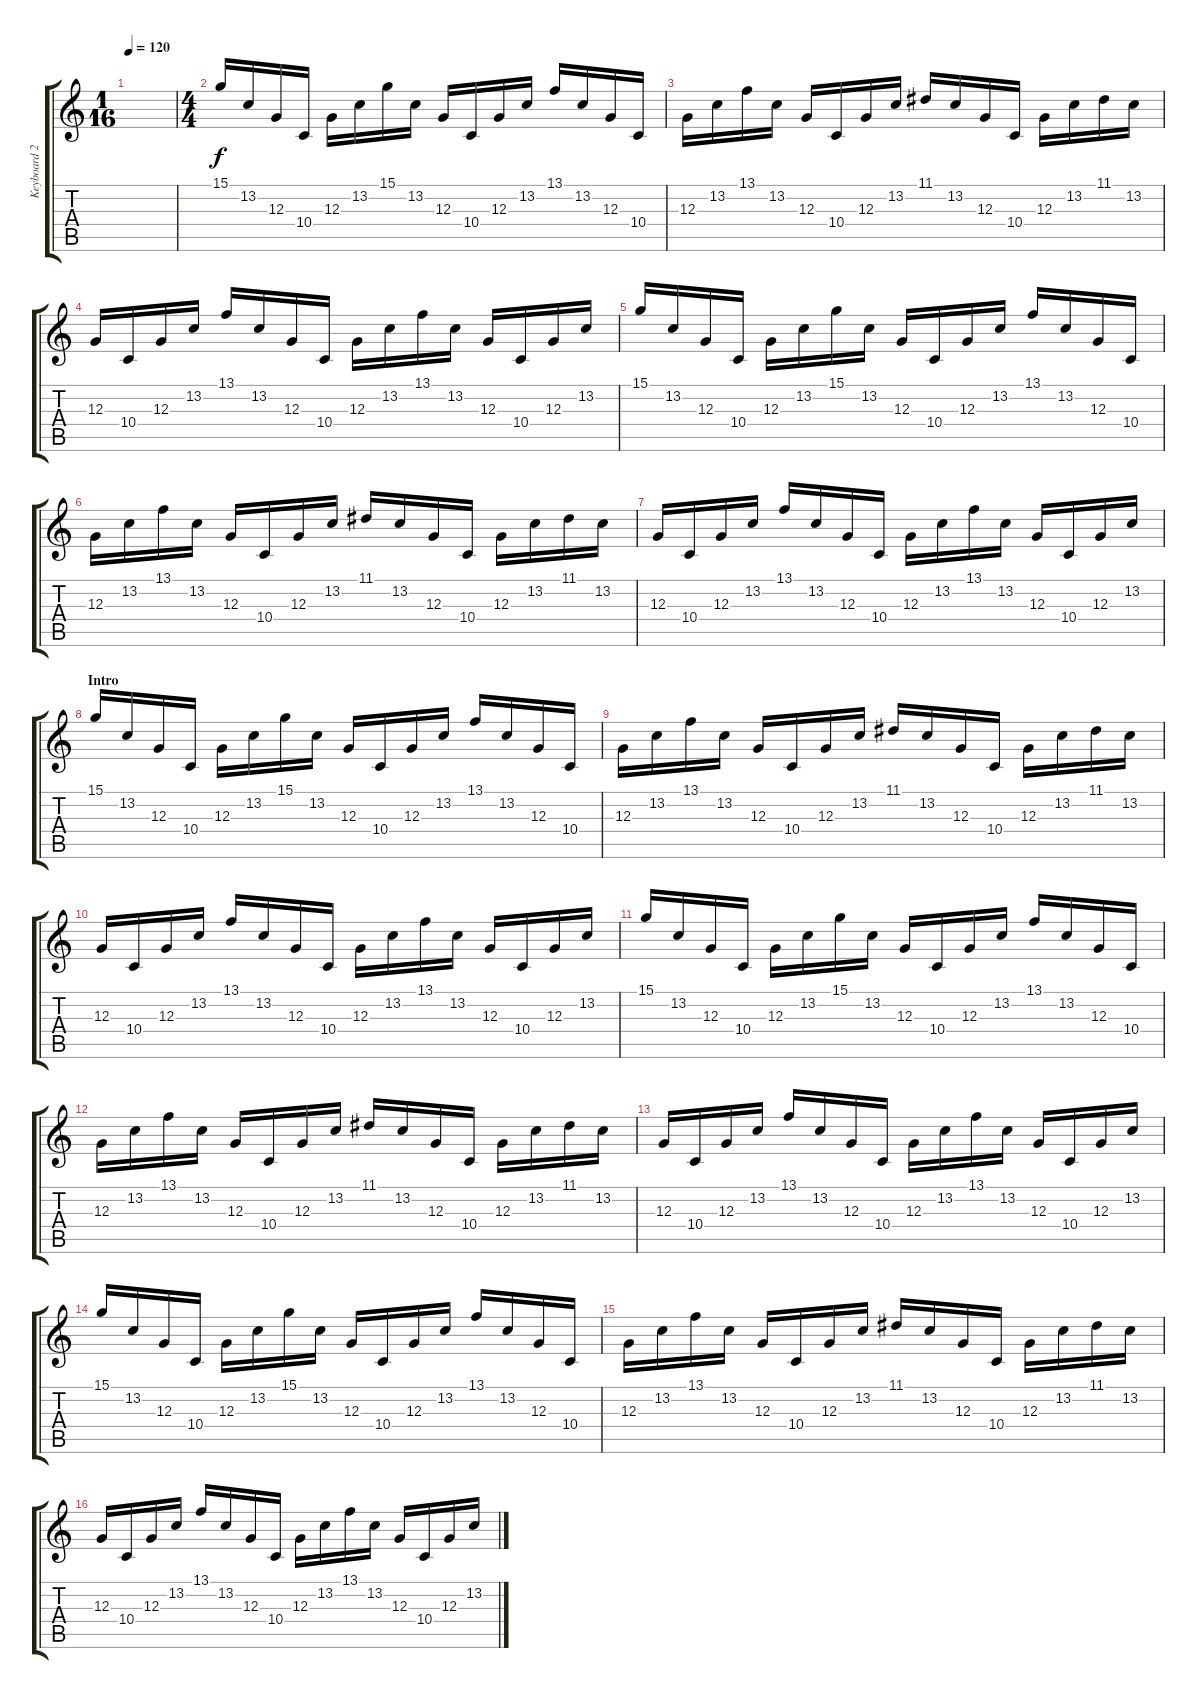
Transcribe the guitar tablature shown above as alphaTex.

\track ("Keyboard 2" "Keyboard 2") {instrument fx1rain}
\staff {score tabs}
\tuning (E4 B3 G3 D3 A2 E2) {hide}
\ts (1 16)
\tempo 120
\clef g2
\ks c
|
\ts (4 4)
15.1.16{volume 14} 13.2.16 12.3.16 10.4.16 12.3.16 13.2.16 15.1.16 13.2.16 12.3.16 10.4.16 12.3.16 13.2.16 13.1.16 13.2.16 12.3.16 10.4.16 |
12.3.16 13.2.16 13.1.16 13.2.16 12.3.16 10.4.16 12.3.16 13.2.16 11.1.16 13.2.16 12.3.16 10.4.16 12.3.16 13.2.16 11.1.16 13.2.16 |
12.3.16 10.4.16 12.3.16 13.2.16 13.1.16 13.2.16 12.3.16 10.4.16 12.3.16 13.2.16 13.1.16 13.2.16 12.3.16 10.4.16 12.3.16 13.2.16 |
15.1.16 13.2.16 12.3.16 10.4.16 12.3.16 13.2.16 15.1.16 13.2.16 12.3.16 10.4.16 12.3.16 13.2.16 13.1.16 13.2.16 12.3.16 10.4.16 |
12.3.16 13.2.16 13.1.16 13.2.16 12.3.16 10.4.16 12.3.16 13.2.16 11.1.16 13.2.16 12.3.16 10.4.16 12.3.16 13.2.16 11.1.16 13.2.16 |
12.3.16 10.4.16 12.3.16 13.2.16 13.1.16 13.2.16 12.3.16 10.4.16 12.3.16 13.2.16 13.1.16 13.2.16 12.3.16 10.4.16 12.3.16 13.2.16 |
\section ("" "Intro")
15.1.16 13.2.16 12.3.16 10.4.16 12.3.16 13.2.16 15.1.16 13.2.16 12.3.16 10.4.16 12.3.16 13.2.16 13.1.16 13.2.16 12.3.16 10.4.16 |
12.3.16 13.2.16 13.1.16 13.2.16 12.3.16 10.4.16 12.3.16 13.2.16 11.1.16 13.2.16 12.3.16 10.4.16 12.3.16 13.2.16 11.1.16 13.2.16 |
12.3.16 10.4.16 12.3.16 13.2.16 13.1.16 13.2.16 12.3.16 10.4.16 12.3.16 13.2.16 13.1.16 13.2.16 12.3.16 10.4.16 12.3.16 13.2.16 |
15.1.16 13.2.16 12.3.16 10.4.16 12.3.16 13.2.16 15.1.16 13.2.16 12.3.16 10.4.16 12.3.16 13.2.16 13.1.16 13.2.16 12.3.16 10.4.16 |
12.3.16 13.2.16 13.1.16 13.2.16 12.3.16 10.4.16 12.3.16 13.2.16 11.1.16 13.2.16 12.3.16 10.4.16 12.3.16 13.2.16 11.1.16 13.2.16 |
12.3.16 10.4.16 12.3.16 13.2.16 13.1.16 13.2.16 12.3.16 10.4.16 12.3.16 13.2.16 13.1.16 13.2.16 12.3.16 10.4.16 12.3.16 13.2.16 |
15.1.16 13.2.16 12.3.16 10.4.16 12.3.16 13.2.16 15.1.16 13.2.16 12.3.16 10.4.16 12.3.16 13.2.16 13.1.16 13.2.16 12.3.16 10.4.16 |
12.3.16 13.2.16 13.1.16 13.2.16 12.3.16 10.4.16 12.3.16 13.2.16 11.1.16 13.2.16 12.3.16 10.4.16 12.3.16 13.2.16 11.1.16 13.2.16 |
12.3.16 10.4.16 12.3.16 13.2.16 13.1.16 13.2.16 12.3.16 10.4.16 12.3.16 13.2.16 13.1.16 13.2.16 12.3.16 10.4.16 12.3.16 13.2.16
